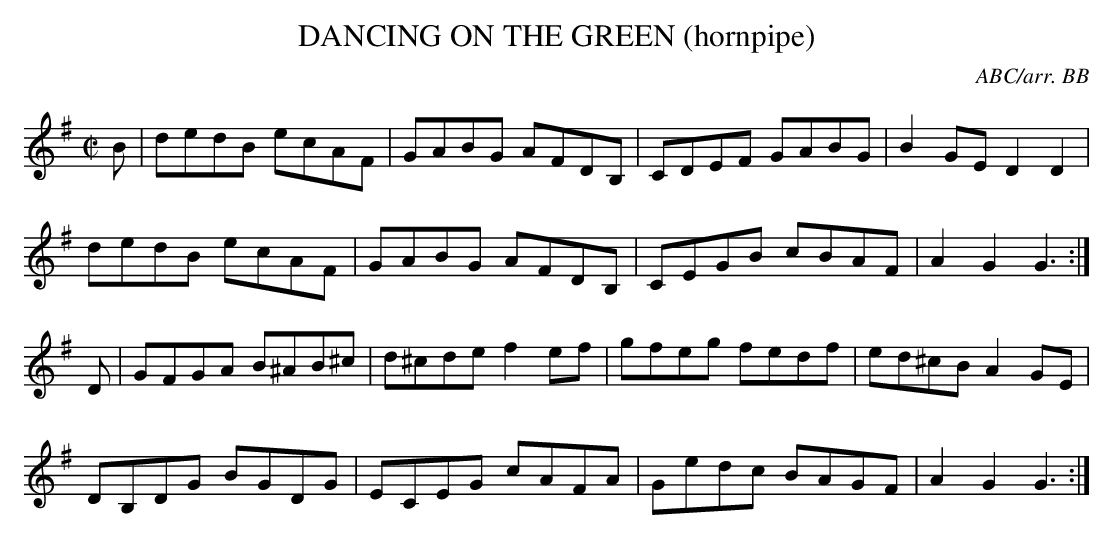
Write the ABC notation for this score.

X:1
T:DANCING ON THE GREEN (hornpipe)
C:ABC/arr. BB
L:1/8
M:C|
K:G % source key Bb
B|dedB ecAF|GABG AFDB,|CDEF GABG|B2GE D2D2|
dedB ecAF|GABG AFDB,|CEGB cBAF|A2G2G3:|
D|GFGA B^AB^c|d^cde f2ef|gfeg fedf|ed^cB A2GE|
DB,DG BGDG|ECEG cAFA|Gedc BAGF|A2G2G3:|
